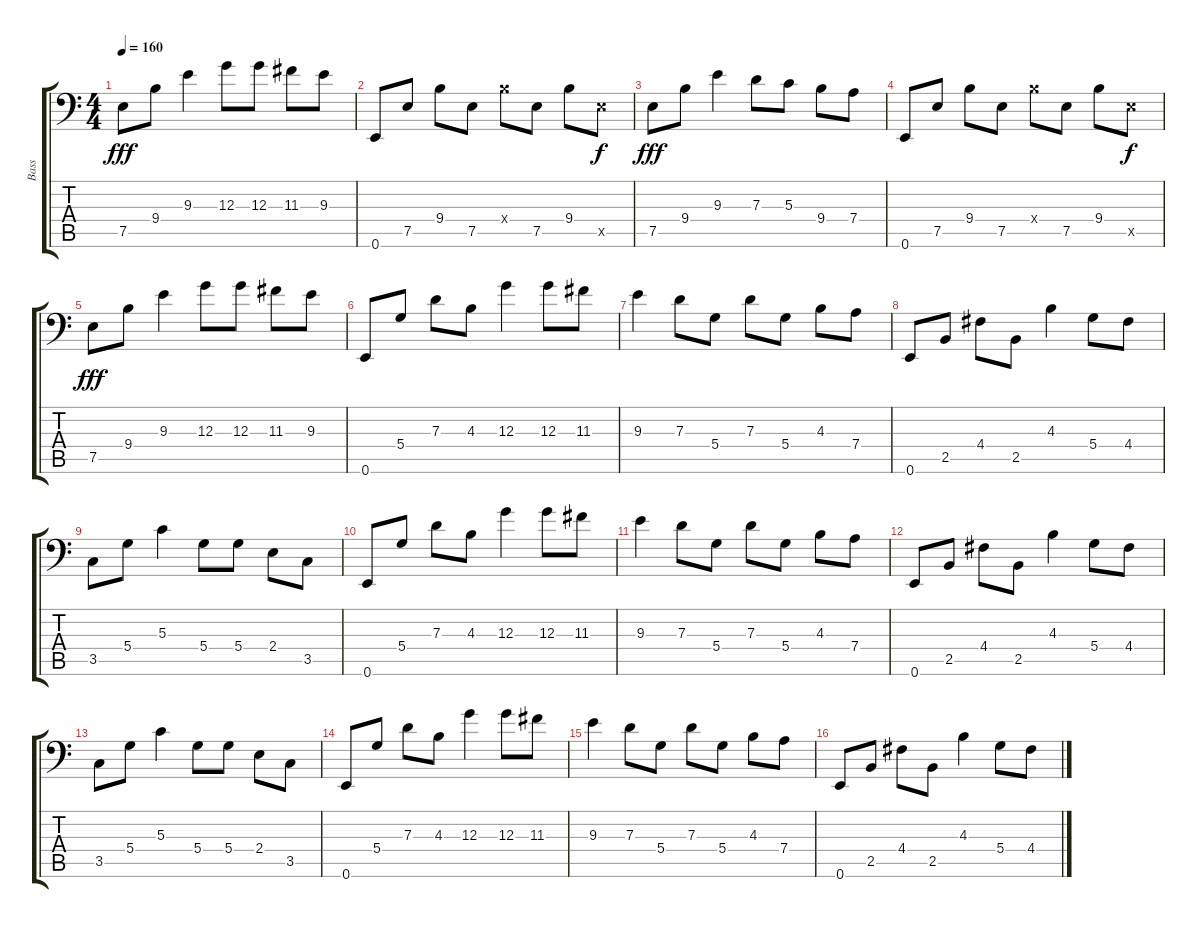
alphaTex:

\track ("Bass" "Bass") {instrument electricbassfinger}
\staff {score tabs}
\tuning (E3 B2 G2 D2 A1 E1) {hide}
\ts (4 4)
\tempo 160
\clef f4
\ks c
7.5.8{dy fff} 9.4.8 9.3.4 12.3.8 12.3.8 11.3.8 9.3.8 |
0.6.8 7.5.8 9.4.8 7.5.8 9.4{x}.8 7.5.8 9.4.8 7.5{x}.8{dy f} |
7.5.8{dy fff} 9.4.8 9.3.4 7.3.8 5.3.8 9.4.8 7.4.8 |
0.6.8 7.5.8 9.4.8 7.5.8 9.4{x}.8 7.5.8 9.4.8 7.5{x}.8{dy f} |
7.5.8{dy fff} 9.4.8 9.3.4 12.3.8 12.3.8 11.3.8 9.3.8 |
0.6.8 5.4.8 7.3.8 4.3.8 12.3.4 12.3.8 11.3.8 |
9.3.4 7.3.8 5.4.8 7.3.8 5.4.8 4.3.8 7.4.8 |
0.6.8 2.5.8 4.4.8 2.5.8 4.3.4 5.4.8 4.4.8 |
3.5.8 5.4.8 5.3.4 5.4.8 5.4.8 2.4.8 3.5.8 |
0.6.8 5.4.8 7.3.8 4.3.8 12.3.4 12.3.8 11.3.8 |
9.3.4 7.3.8 5.4.8 7.3.8 5.4.8 4.3.8 7.4.8 |
0.6.8 2.5.8 4.4.8 2.5.8 4.3.4 5.4.8 4.4.8 |
3.5.8 5.4.8 5.3.4 5.4.8 5.4.8 2.4.8 3.5.8 |
0.6.8 5.4.8 7.3.8 4.3.8 12.3.4 12.3.8 11.3.8 |
9.3.4 7.3.8 5.4.8 7.3.8 5.4.8 4.3.8 7.4.8 |
0.6.8 2.5.8 4.4.8 2.5.8 4.3.4 5.4.8 4.4.8
